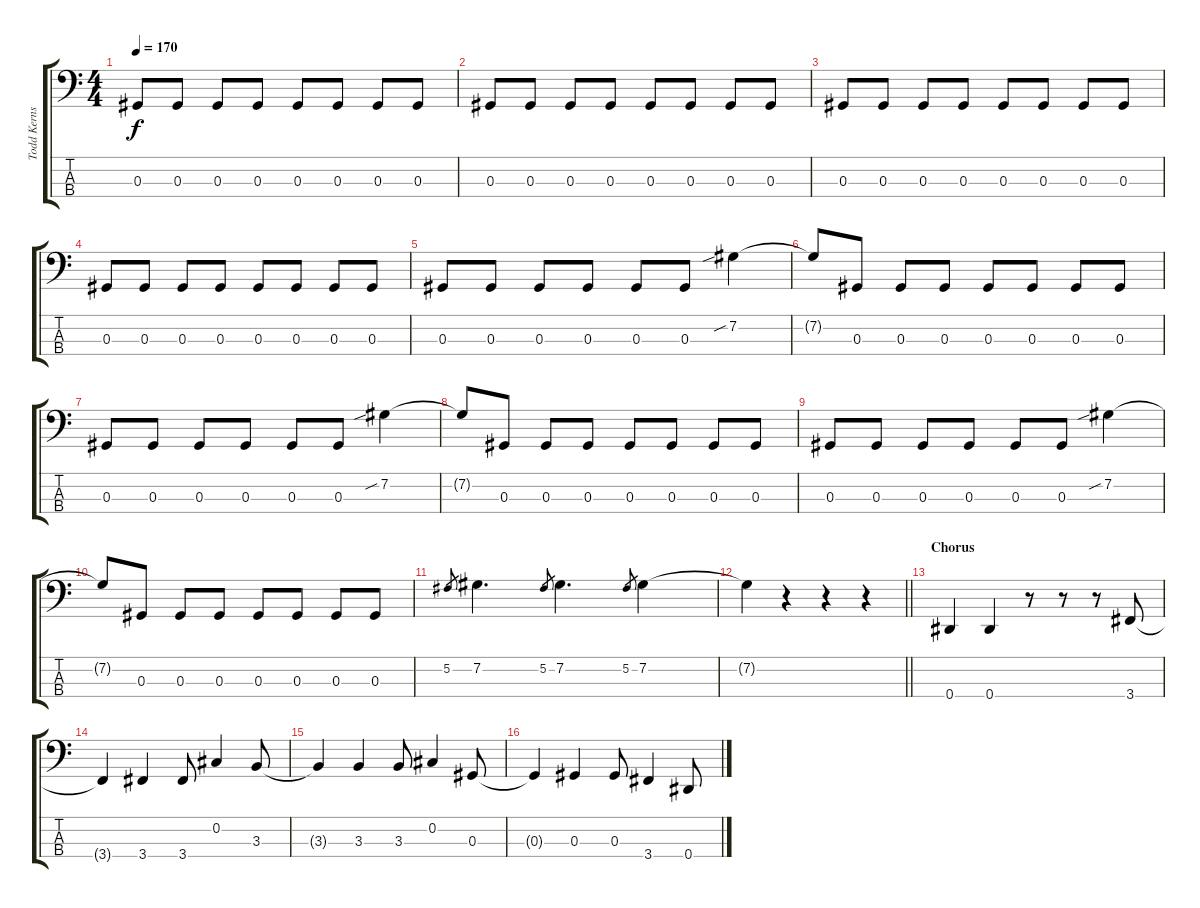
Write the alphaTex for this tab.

\track ("Todd Kerns" "Todd Kerns") {instrument electricbasspick}
\staff {score tabs}
\tuning (Gb2 Db2 Ab1 Eb1) {hide}
\ts (4 4)
\tempo 170
\clef f4
\ks c
0.3.8{dy f} 0.3.8 0.3.8 0.3.8 0.3.8 0.3.8 0.3.8 0.3.8 |
0.3.8 0.3.8 0.3.8 0.3.8 0.3.8 0.3.8 0.3.8 0.3.8 |
0.3.8 0.3.8 0.3.8 0.3.8 0.3.8 0.3.8 0.3.8 0.3.8 |
0.3.8 0.3.8 0.3.8 0.3.8 0.3.8 0.3.8 0.3.8 0.3.8 |
0.3.8 0.3.8 0.3.8 0.3.8 0.3.8 0.3.8 7.2{sib}.4 |
7.2{t}.8 0.3.8 0.3.8 0.3.8 0.3.8 0.3.8 0.3.8 0.3.8 |
0.3.8 0.3.8 0.3.8 0.3.8 0.3.8 0.3.8 7.2{sib}.4 |
7.2{t}.8 0.3.8 0.3.8 0.3.8 0.3.8 0.3.8 0.3.8 0.3.8 |
0.3.8 0.3.8 0.3.8 0.3.8 0.3.8 0.3.8 7.2{sib}.4 |
7.2{t}.8 0.3.8 0.3.8 0.3.8 0.3.8 0.3.8 0.3.8 0.3.8 |
5.2.8{gr} 7.2.4{d} 5.2.8{gr} 7.2.4{d} 5.2.8{gr} 7.2.4 |
\barLineRight lightlight
7.2{t}.4 r.4 r.4 r.4 |
\section ("" "Chorus")
0.4.4 0.4.4 r.8 r.8 r.8 3.4.8 |
3.4{t}.4 3.4.4 3.4.8 0.2.4 3.3.8 |
3.3{t}.4 3.3.4 3.3.8 0.2.4 0.3.8 |
0.3{t}.4 0.3.4 0.3.8 3.4.4 0.4.8
